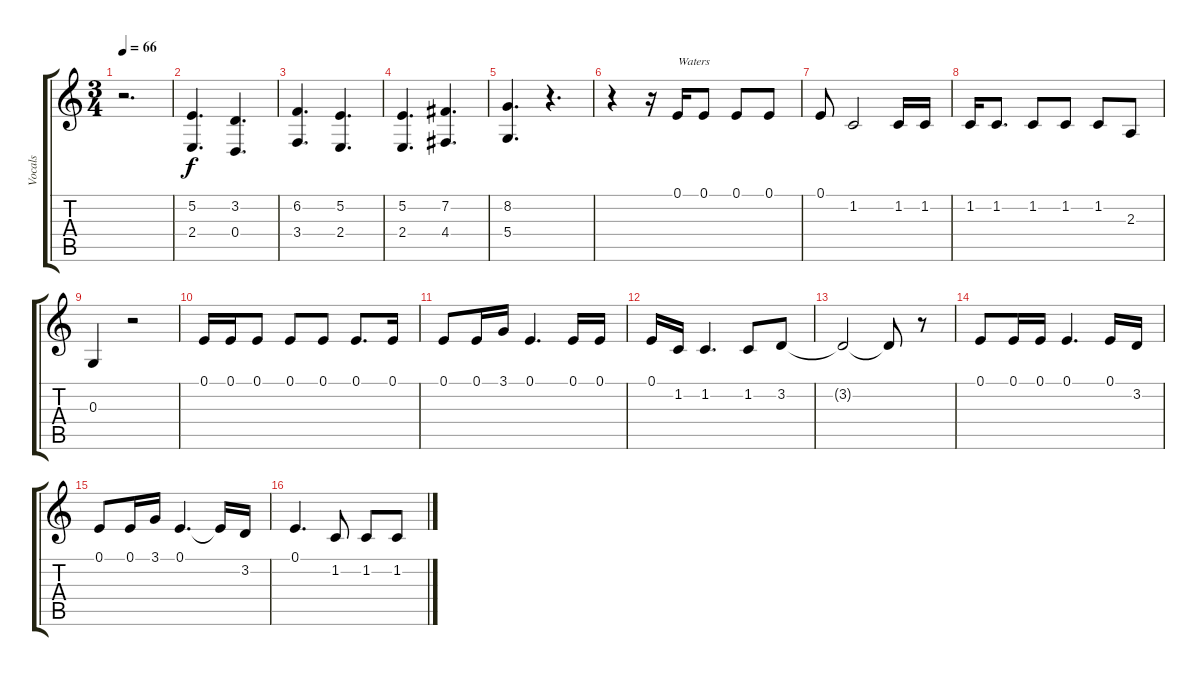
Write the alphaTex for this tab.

\track ("Vocals" "Vocals") {instrument lead6voice}
\staff {score tabs}
\tuning (E4 B3 G3 D3 A2 E2) {hide}
\ts (3 4)
\tempo 66
\clef g2
\ks c
r.2{d dy f} |
(5.2 2.4).4{d} (3.2 0.4).4{d} |
(6.2 3.4).4{d} (5.2 2.4).4{d} |
(5.2 2.4).4{d} (7.2 4.4).4{d} |
(8.2 5.4).4{d} r.4{d} |
r.4 r.16 0.1.16{txt "Waters" instrument baritonesax} 0.1.8 0.1.8 0.1.8 |
0.1.8 1.2.2 1.2.16 1.2.16 |
1.2.16 1.2.8{d} 1.2.8 1.2.8 1.2.8 2.3.8 |
0.3.4 r.2 |
0.1.16 0.1.16 0.1.8 0.1.8 0.1.8 0.1.8{d} 0.1.16 |
0.1.8 0.1.16 3.1.16 0.1.4{d} 0.1.16 0.1.16 |
0.1.16 1.2.16 1.2.4{d} 1.2.8 3.2.8 |
3.2{t}.2 3.2{t}.8 r.8 |
0.1.8 0.1.16 0.1.16 0.1.4{d} 0.1.16 3.2.16 |
0.1.8 0.1.16 3.1.16 0.1.4{d} 0.1{t}.16 3.2.16 |
0.1.4{d} 1.2.8 1.2.8 1.2.8
